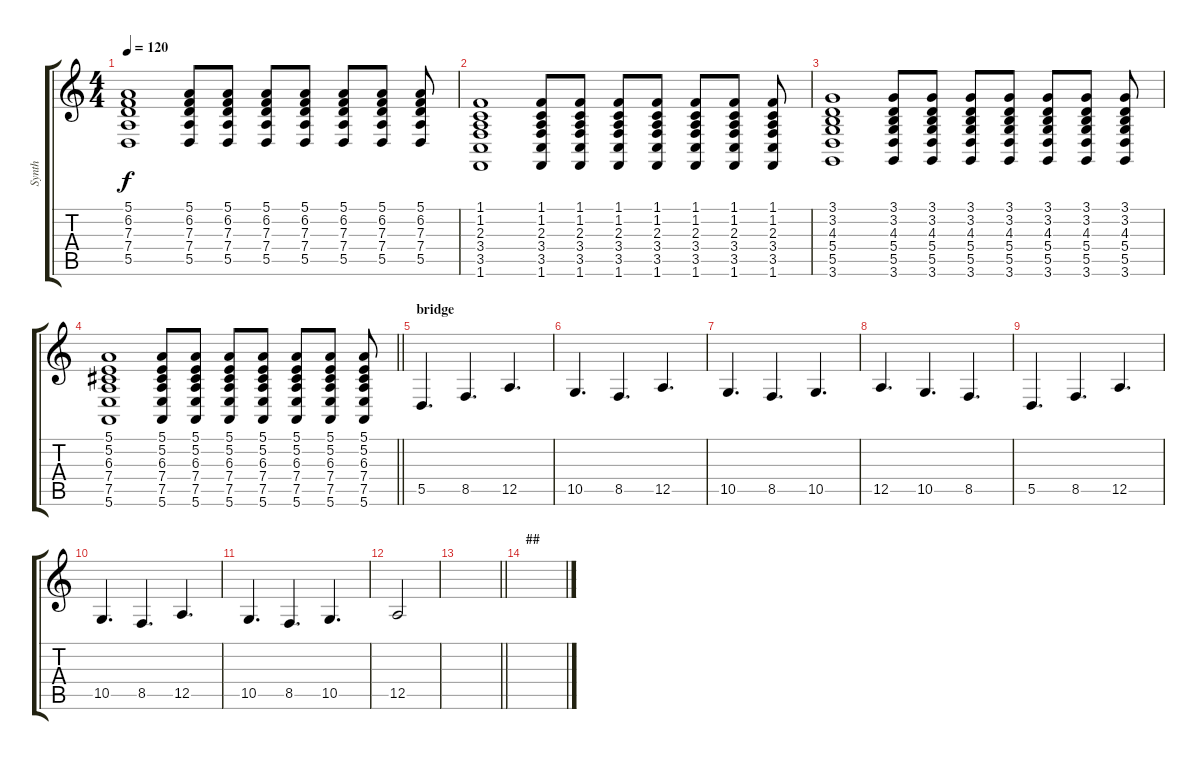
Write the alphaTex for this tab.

\track ("Synth" "Synth") {instrument lead2sawtooth}
\staff {score tabs}
\tuning (E4 B3 G3 D3 A2 E2) {hide}
\ts (4 4)
\tempo 120
\clef g2
\ks c
(5.1 6.2 7.3 7.4 5.5).1{dy f} (5.1 6.2 7.3 7.4 5.5).8 (5.1 6.2 7.3 7.4 5.5).8 (5.1 6.2 7.3 7.4 5.5).8 (5.1 6.2 7.3 7.4 5.5).8 (5.1 6.2 7.3 7.4 5.5).8 (5.1 6.2 7.3 7.4 5.5).8 (5.1 6.2 7.3 7.4 5.5).8 |
(1.1 1.2 2.3 3.4 3.5 1.6).1 (1.1 1.2 2.3 3.4 3.5 1.6).8 (1.1 1.2 2.3 3.4 3.5 1.6).8 (1.1 1.2 2.3 3.4 3.5 1.6).8 (1.1 1.2 2.3 3.4 3.5 1.6).8 (1.1 1.2 2.3 3.4 3.5 1.6).8 (1.1 1.2 2.3 3.4 3.5 1.6).8 (1.1 1.2 2.3 3.4 3.5 1.6).8 |
(3.1 3.2 4.3 5.4 5.5 3.6).1 (3.1 3.2 4.3 5.4 5.5 3.6).8 (3.1 3.2 4.3 5.4 5.5 3.6).8 (3.1 3.2 4.3 5.4 5.5 3.6).8 (3.1 3.2 4.3 5.4 5.5 3.6).8 (3.1 3.2 4.3 5.4 5.5 3.6).8 (3.1 3.2 4.3 5.4 5.5 3.6).8 (3.1 3.2 4.3 5.4 5.5 3.6).8 |
\barLineRight lightlight
(5.1 5.2 6.3 7.4 7.5 5.6).1 (5.1 5.2 6.3 7.4 7.5 5.6).8 (5.1 5.2 6.3 7.4 7.5 5.6).8 (5.1 5.2 6.3 7.4 7.5 5.6).8 (5.1 5.2 6.3 7.4 7.5 5.6).8 (5.1 5.2 6.3 7.4 7.5 5.6).8 (5.1 5.2 6.3 7.4 7.5 5.6).8 (5.1 5.2 6.3 7.4 7.5 5.6).8 |
\section ("" "bridge")
5.5.4{d} 8.5.4{d} 12.5.4{d} |
10.5.4{d} 8.5.4{d} 12.5.4{d} |
10.5.4{d} 8.5.4{d} 10.5.4{d} |
12.5.4{d} 10.5.4{d} 8.5.4{d} |
5.5.4{d} 8.5.4{d} 12.5.4{d} |
10.5.4{d} 8.5.4{d} 12.5.4{d} |
10.5.4{d} 8.5.4{d} 10.5.4{d} |
12.5.2 |
\barLineRight lightlight
|
\section ("" "##")
